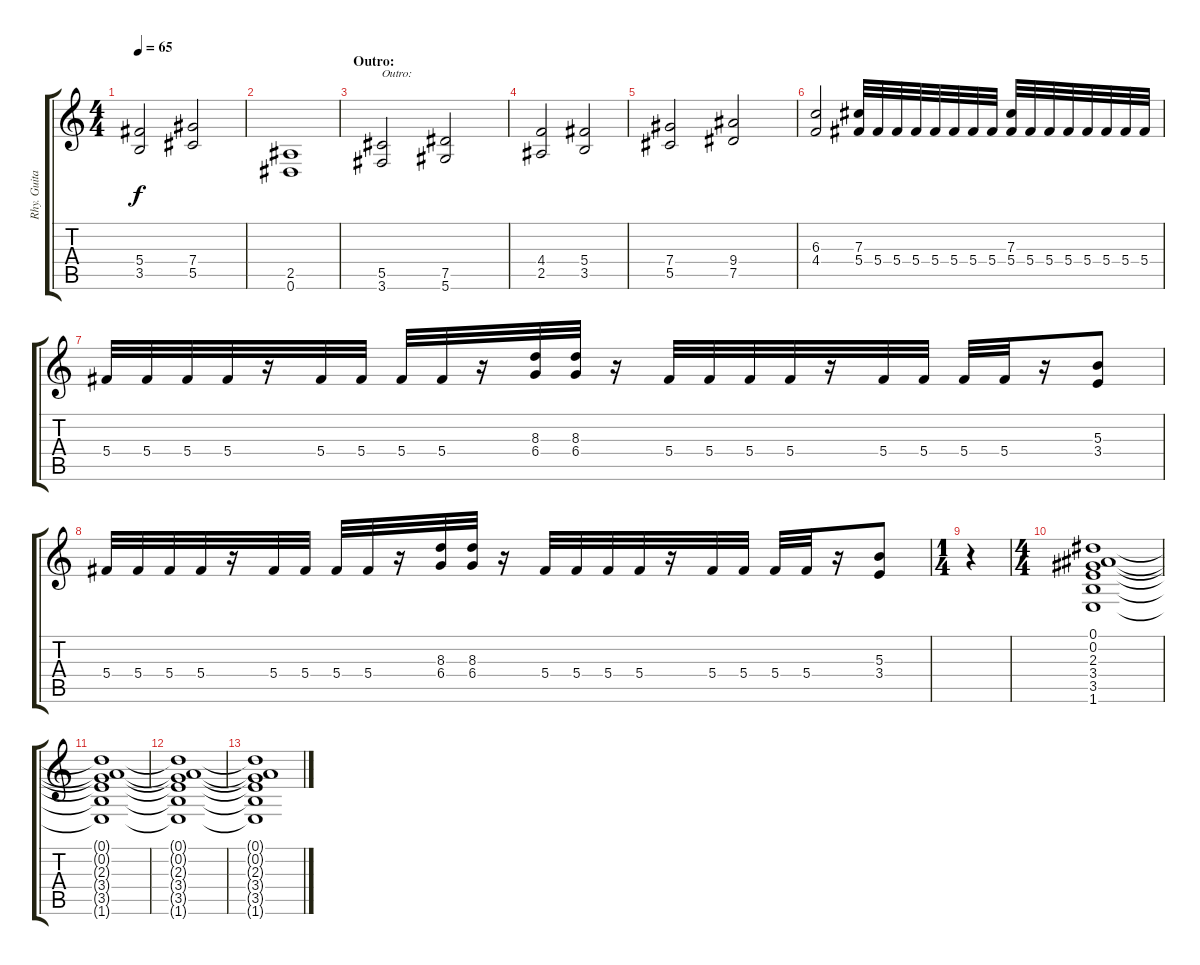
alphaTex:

\track ("Rhy. Guitar 1" "Rhy. Guita") {instrument distortionguitar}
\staff {score tabs}
\tuning (Eb4 Bb3 Gb3 Db3 Ab2 Eb2) {hide}
\ts (4 4)
\tempo 65
\clef g2
\ks c
(5.4 3.5).2{dy f} (7.4 5.5).2 |
(2.5 0.6).1 |
\section ("" "Outro:")
(5.5 3.6).2{txt "Outro:"} (7.5 5.6).2 |
(4.4 2.5).2 (5.4 3.5).2 |
(7.4 5.5).2 (9.4 7.5).2 |
(6.3 4.4).2 (7.3 5.4).32 5.4.32 5.4.32 5.4.32 5.4.32 5.4.32 5.4.32 5.4.32 (7.3 5.4).32 5.4.32 5.4.32 5.4.32 5.4.32 5.4.32 5.4.32 5.4.32 |
5.4.32 5.4.32 5.4.32 5.4.32 r.16 5.4.32 5.4.32 5.4.32 5.4.32 r.16 (8.3 6.4).32 (8.3 6.4).32 r.16 5.4.32 5.4.32 5.4.32 5.4.32 r.16 5.4.32 5.4.32 5.4.32 5.4.32 r.16 (5.3 3.4).8 |
5.4.32 5.4.32 5.4.32 5.4.32 r.16 5.4.32 5.4.32 5.4.32 5.4.32 r.16 (8.3 6.4).32 (8.3 6.4).32 r.16 5.4.32 5.4.32 5.4.32 5.4.32 r.16 5.4.32 5.4.32 5.4.32 5.4.32 r.16 (5.3 3.4).8 |
\ts (1 4)
r.4 |
\ts (4 4)
(0.1 0.2 2.3 3.4 3.5 1.6).1{volume 7} |
(0.1{t} 0.2{t} 2.3{t} 3.4{t} 3.5{t} 1.6{t}).1 |
(0.1{t} 0.2{t} 2.3{t} 3.4{t} 3.5{t} 1.6{t}).1{volume 1} |
(0.1{t} 0.2{t} 2.3{t} 3.4{t} 3.5{t} 1.6{t}).1
